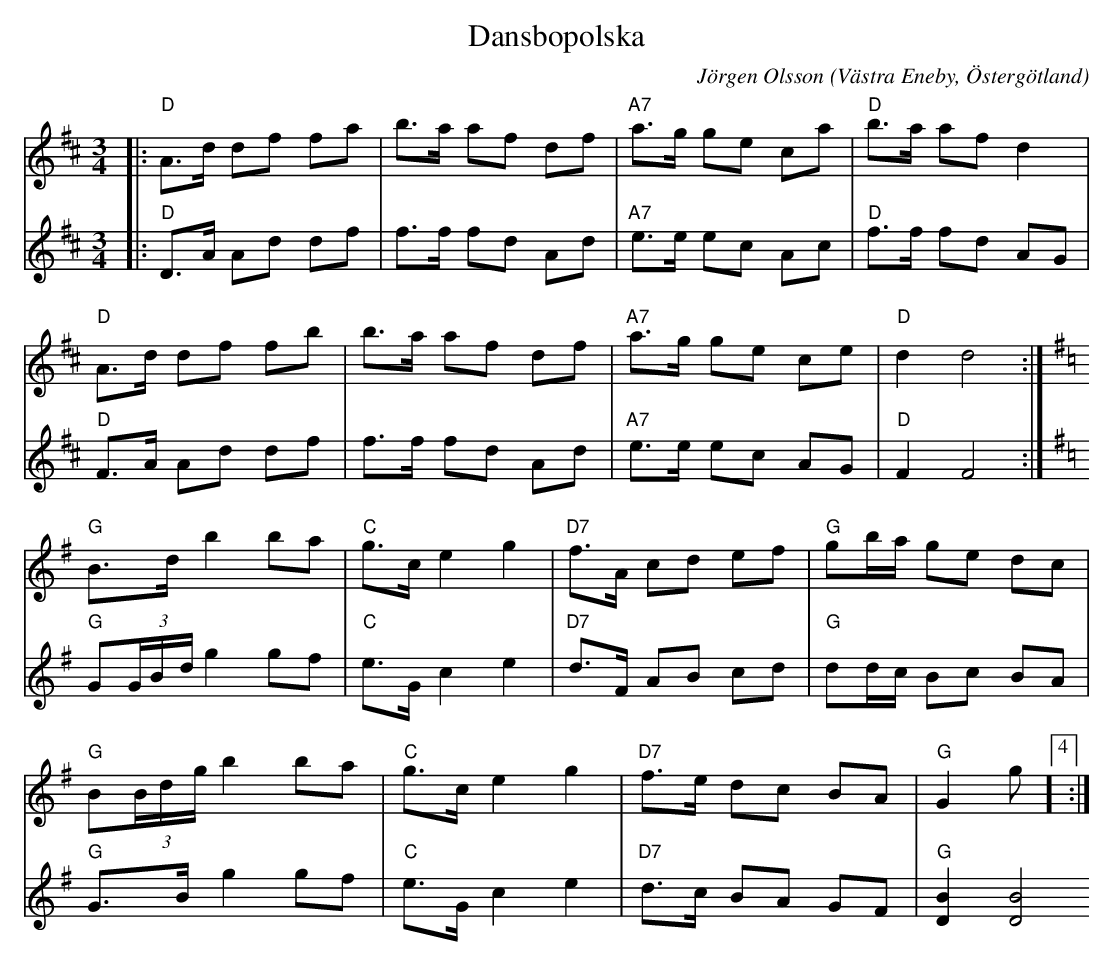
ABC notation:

X:1
T:Dansbopolska
C:Jörgen Olsson
O:Västra Eneby, Östergötland
M:3/4
L:1/8
K:D
V:1
|:"D"A>d df fa|b>a af df|"A7"a>g ge ca|"D"b>a af d2|
"D"A>d df fb|b>a af df|"A7"a>g ge ce|"D"d2 d4:|
[K:G]"G"B>d b2 ba|"C"g>c e2 g2|"D7"f>A cd ef|"G" gb/a/ ge dc|
"G"B(3B/d/g/ b2 ba|"C"g>c e2 g2|"D7"f>e dc BA|"G" G2 g]4:|
V:2
|:"D"D>A Ad df|f>f fd Ad|"A7"e>e ec Ac|"D"f>f fd AG|
"D"F>A Ad df|f>f fd Ad|"A7"e>e ec AG|"D"F2 F4:|
[K:G]"G"G(3G/B/d/ g2 gf|"C"e>G c2 e2|"D7"d>F AB cd|"G" dd/c/ Bc BA|
"G"G>B g2 gf|"C"e>G c2 e2|"D7"d>c BA GF|"G" [DB]2 [DB]4:|
